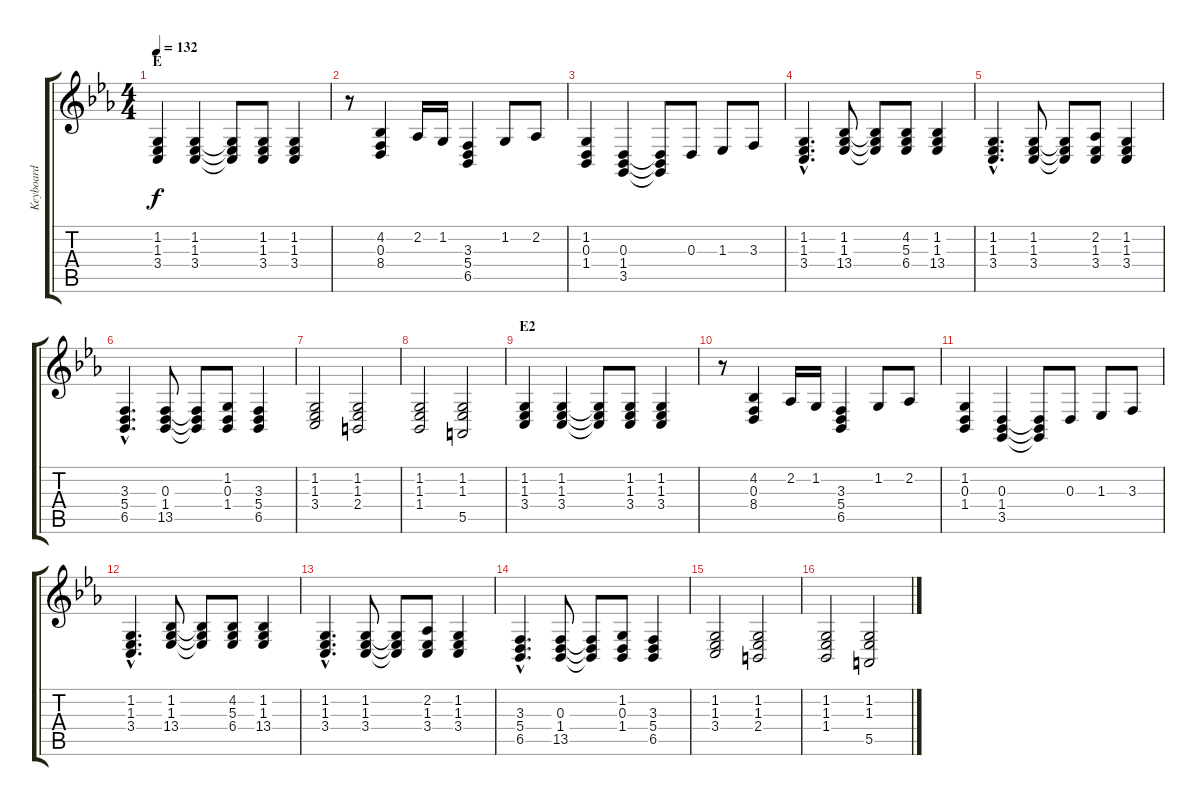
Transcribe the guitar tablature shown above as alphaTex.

\track ("Keyboard" "Keyboard") {instrument electricgrandpiano}
\staff {score tabs}
\tuning (B3 Gb3 D3 A2 E2 B1) {hide}
\ts (4 4)
\section ("" "E")
\tempo 132
\clef g2
\ks eb
(1.2 1.3 3.4).4{dy f volume 15 instrument electricgrandpiano} (1.2 1.3 3.4).4 (1.2{t} 1.3{t} 3.4{t}).8 (1.2 1.3 3.4).8 (1.2 1.3 3.4).4 |
r.8 (4.2 0.3 8.4).4 2.2.16 1.2.16 (3.3 5.4 6.5).4 1.2.8 2.2.8 |
(1.2 0.3 1.4).4 (0.3 1.4 3.5).4 (0.3{t} 1.4{t} 3.5{t}).8 0.3.8 1.3.8 3.3.8 |
(1.2{hac} 1.3{hac} 3.4{hac}).4{d} (1.2 1.3 13.4).8 (1.2{t} 1.3{t} 13.4{t}).8 (4.2 5.3 6.4).8 (1.2 1.3 13.4).4 |
(1.2{hac} 1.3{hac} 3.4{hac}).4{d} (1.2 1.3 3.4).8 (1.2{t} 1.3{t} 3.4{t}).8 (2.2 1.3 3.4).8 (1.2 1.3 3.4).4 |
(3.3{hac} 5.4{hac} 6.5{hac}).4{d} (0.3 1.4 13.5).8 (0.3{t} 1.4{t} 13.5{t}).8 (1.2 0.3 1.4).8 (3.3 5.4 6.5).4 |
(1.2 1.3 3.4).2 (1.2 1.3 2.4).2 |
(1.2 1.3 1.4).2 (1.2 1.3 5.5).2 |
\section ("" "E2")
(1.2 1.3 3.4).4 (1.2 1.3 3.4).4 (1.2{t} 1.3{t} 3.4{t}).8 (1.2 1.3 3.4).8 (1.2 1.3 3.4).4 |
r.8 (4.2 0.3 8.4).4 2.2.16 1.2.16 (3.3 5.4 6.5).4 1.2.8 2.2.8 |
(1.2 0.3 1.4).4 (0.3 1.4 3.5).4 (0.3{t} 1.4{t} 3.5{t}).8 0.3.8 1.3.8 3.3.8 |
(1.2{hac} 1.3{hac} 3.4{hac}).4{d} (1.2 1.3 13.4).8 (1.2{t} 1.3{t} 13.4{t}).8 (4.2 5.3 6.4).8 (1.2 1.3 13.4).4 |
(1.2{hac} 1.3{hac} 3.4{hac}).4{d} (1.2 1.3 3.4).8 (1.2{t} 1.3{t} 3.4{t}).8 (2.2 1.3 3.4).8 (1.2 1.3 3.4).4 |
(3.3{hac} 5.4{hac} 6.5{hac}).4{d} (0.3 1.4 13.5).8 (0.3{t} 1.4{t} 13.5{t}).8 (1.2 0.3 1.4).8 (3.3 5.4 6.5).4 |
(1.2 1.3 3.4).2 (1.2 1.3 2.4).2 |
(1.2 1.3 1.4).2 (1.2 1.3 5.5).2
